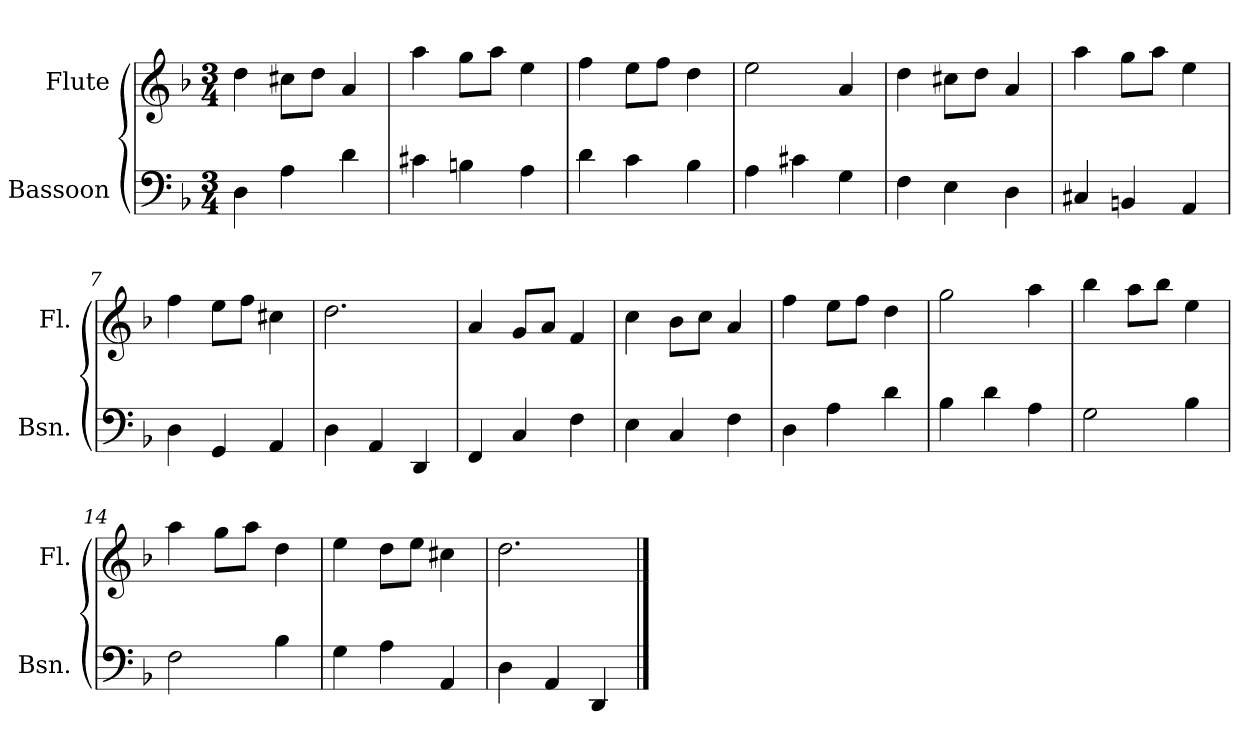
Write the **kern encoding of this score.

**kern	**kern
*part2	*part1
*staff2	*staff1
*I"Bassoon	*I"Flute
*I'Bsn.	*I'Fl.
*clefF4	*clefG2
*k[b-]	*k[b-]
*F:	*F:
*M3/4	*M3/4
=1	=1
4D\	4dd\
4A\	8cc#X\L
.	8dd\J
4d\	4a/
=2	=2
4c#X\	4aa\
4Bn\	8gg\L
.	8aa\J
4A\	4ee\
=3	=3
4d\	4ff\
4c\	8ee\L
.	8ff\J
4B-\	4dd\
=4	=4
4A\	2ee\
4c#X\	.
4G\	4a/
=5	=5
4F\	4dd\
4E\	8cc#X\L
.	8dd\J
4D\	4a/
=6	=6
4C#X/	4aa\
4BBn/	8gg\L
.	8aa\J
4AA/	4ee\
=7	=7
4D\	4ff\
4GG/	8ee\L
.	8ff\J
4AA/	4cc#X\
!!LO:LB:g=z
=8	=8
4D\	2.dd\
4AA/	.
4DD/	.
=9	=9
4FF/	4a/
4C/	8g/L
.	8a/J
4F\	4f/
=10	=10
4E\	4cc\
4C/	8b-\L
.	8cc\J
4F\	4a/
=11	=11
4D\	4ff\
4A\	8ee\L
.	8ff\J
4d\	4dd\
=12	=12
4B-\	2gg\
4d\	.
4A\	4aa\
=13	=13
2G\	4bb-\
.	8aa\L
.	8bb-\J
4B-\	4ee\
=14	=14
2F\	4aa\
.	8gg\L
.	8aa\J
4B-\	4dd\
=15	=15
4G\	4ee\
4A\	8dd\L
.	8ee\J
4AA/	4cc#X\
=16	=16
4D\	2.dd\
4AA/	.
4DD/	.
==	==
*-	*-
